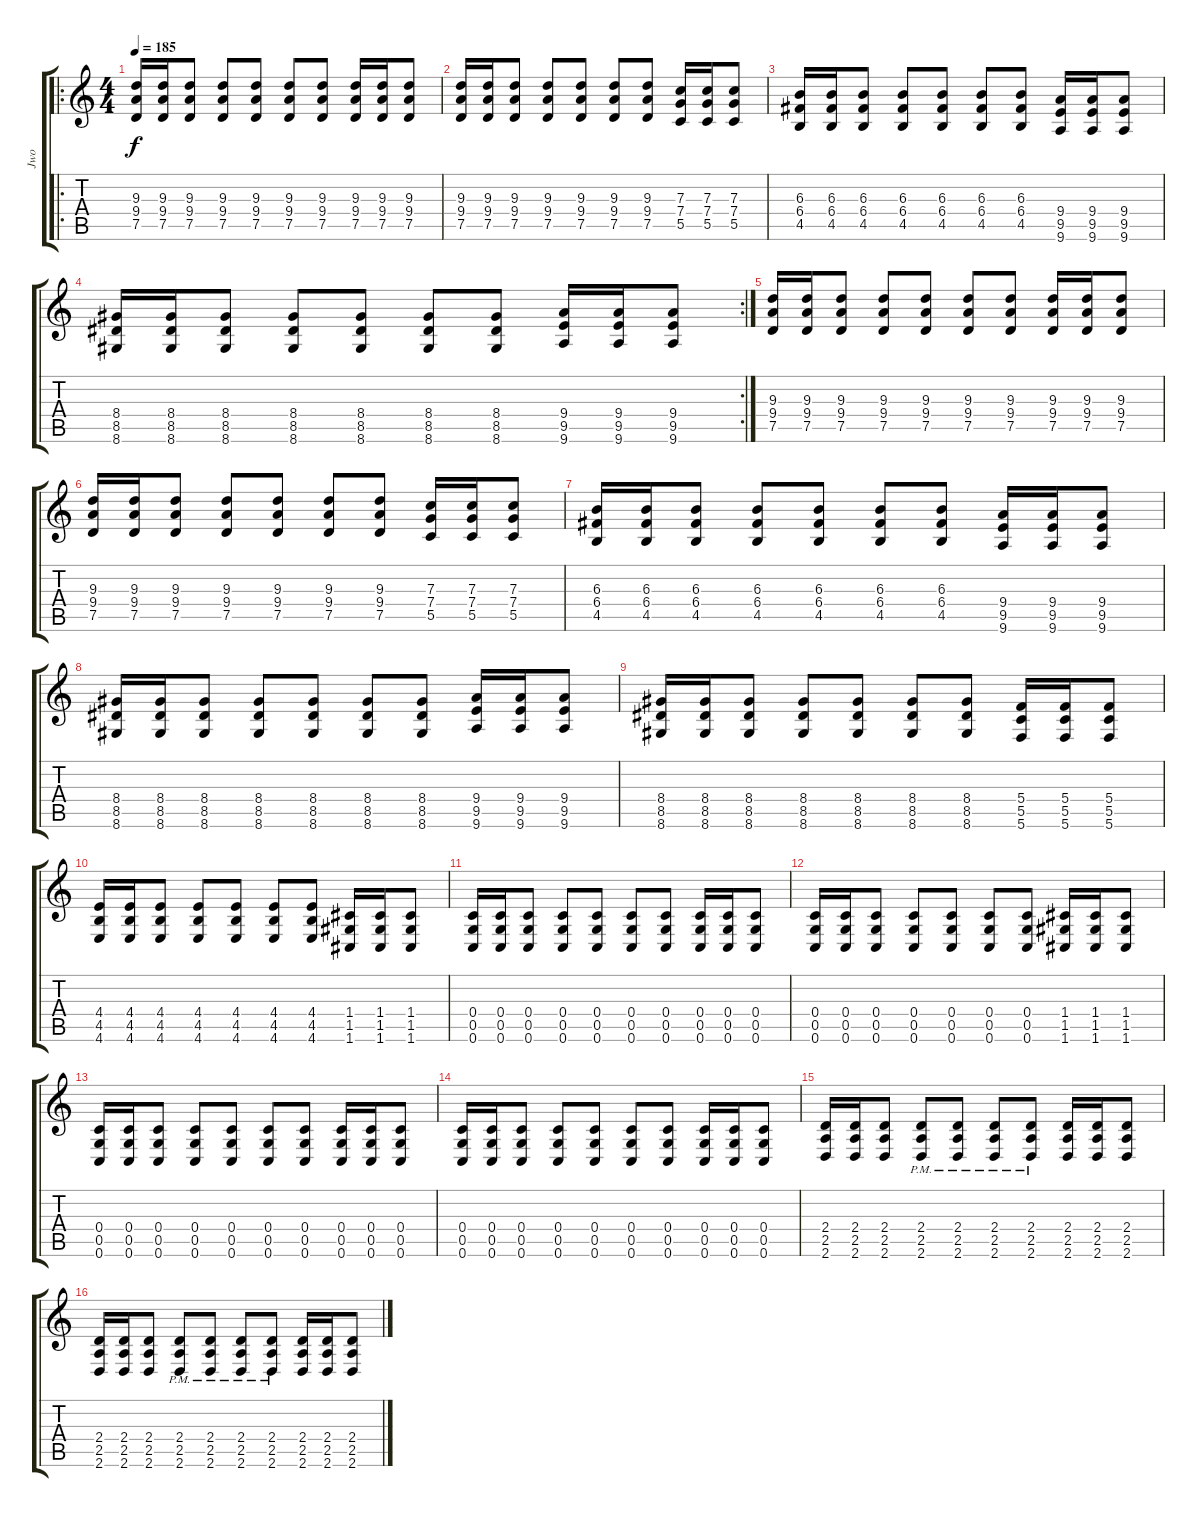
\track ("Jwo" "Jwo") {instrument distortionguitar}
\staff {score tabs}
\tuning (D4 A3 F3 C3 G2 C2) {hide}
\ro
\ts (4 4)
\tempo 185
\clef g2
\ks c
(9.3 9.4 7.5).16{dy f} (9.3 9.4 7.5).16 (9.3 9.4 7.5).8 (9.3 9.4 7.5).8 (9.3 9.4 7.5).8 (9.3 9.4 7.5).8 (9.3 9.4 7.5).8 (9.3 9.4 7.5).16 (9.3 9.4 7.5).16 (9.3 9.4 7.5).8 |
(9.3 9.4 7.5).16 (9.3 9.4 7.5).16 (9.3 9.4 7.5).8 (9.3 9.4 7.5).8 (9.3 9.4 7.5).8 (9.3 9.4 7.5).8 (9.3 9.4 7.5).8 (7.3 7.4 5.5).16 (7.3 7.4 5.5).16 (7.3 7.4 5.5).8 |
(6.3 6.4 4.5).16 (6.3 6.4 4.5).16 (6.3 6.4 4.5).8 (6.3 6.4 4.5).8 (6.3 6.4 4.5).8 (6.3 6.4 4.5).8 (6.3 6.4 4.5).8 (9.4 9.5 9.6).16 (9.4 9.5 9.6).16 (9.4 9.5 9.6).8 |
\rc 2
(8.4 8.5 8.6).16 (8.4 8.5 8.6).16 (8.4 8.5 8.6).8 (8.4 8.5 8.6).8 (8.4 8.5 8.6).8 (8.4 8.5 8.6).8 (8.4 8.5 8.6).8 (9.4 9.5 9.6).16 (9.4 9.5 9.6).16 (9.4 9.5 9.6).8 |
(9.3 9.4 7.5).16 (9.3 9.4 7.5).16 (9.3 9.4 7.5).8 (9.3 9.4 7.5).8 (9.3 9.4 7.5).8 (9.3 9.4 7.5).8 (9.3 9.4 7.5).8 (9.3 9.4 7.5).16 (9.3 9.4 7.5).16 (9.3 9.4 7.5).8 |
(9.3 9.4 7.5).16 (9.3 9.4 7.5).16 (9.3 9.4 7.5).8 (9.3 9.4 7.5).8 (9.3 9.4 7.5).8 (9.3 9.4 7.5).8 (9.3 9.4 7.5).8 (7.3 7.4 5.5).16 (7.3 7.4 5.5).16 (7.3 7.4 5.5).8 |
(6.3 6.4 4.5).16 (6.3 6.4 4.5).16 (6.3 6.4 4.5).8 (6.3 6.4 4.5).8 (6.3 6.4 4.5).8 (6.3 6.4 4.5).8 (6.3 6.4 4.5).8 (9.4 9.5 9.6).16 (9.4 9.5 9.6).16 (9.4 9.5 9.6).8 |
(8.4 8.5 8.6).16 (8.4 8.5 8.6).16 (8.4 8.5 8.6).8 (8.4 8.5 8.6).8 (8.4 8.5 8.6).8 (8.4 8.5 8.6).8 (8.4 8.5 8.6).8 (9.4 9.5 9.6).16 (9.4 9.5 9.6).16 (9.4 9.5 9.6).8 |
(8.4 8.5 8.6).16 (8.4 8.5 8.6).16 (8.4 8.5 8.6).8 (8.4 8.5 8.6).8 (8.4 8.5 8.6).8 (8.4 8.5 8.6).8 (8.4 8.5 8.6).8 (5.4 5.5 5.6).16 (5.4 5.5 5.6).16 (5.4 5.5 5.6).8 |
(4.4 4.5 4.6).16 (4.4 4.5 4.6).16 (4.4 4.5 4.6).8 (4.4 4.5 4.6).8 (4.4 4.5 4.6).8 (4.4 4.5 4.6).8 (4.4 4.5 4.6).8 (1.4 1.5 1.6).16 (1.4 1.5 1.6).16 (1.4 1.5 1.6).8 |
(0.4 0.5 0.6).16 (0.4 0.5 0.6).16 (0.4 0.5 0.6).8 (0.4 0.5 0.6).8 (0.4 0.5 0.6).8 (0.4 0.5 0.6).8 (0.4 0.5 0.6).8 (0.4 0.5 0.6).16 (0.4 0.5 0.6).16 (0.4 0.5 0.6).8 |
(0.4 0.5 0.6).16 (0.4 0.5 0.6).16 (0.4 0.5 0.6).8 (0.4 0.5 0.6).8 (0.4 0.5 0.6).8 (0.4 0.5 0.6).8 (0.4 0.5 0.6).8 (1.4 1.5 1.6).16 (1.4 1.5 1.6).16 (1.4 1.5 1.6).8 |
(0.4 0.5 0.6).16 (0.4 0.5 0.6).16 (0.4 0.5 0.6).8 (0.4 0.5 0.6).8 (0.4 0.5 0.6).8 (0.4 0.5 0.6).8 (0.4 0.5 0.6).8 (0.4 0.5 0.6).16 (0.4 0.5 0.6).16 (0.4 0.5 0.6).8 |
(0.4 0.5 0.6).16 (0.4 0.5 0.6).16 (0.4 0.5 0.6).8 (0.4 0.5 0.6).8 (0.4 0.5 0.6).8 (0.4 0.5 0.6).8 (0.4 0.5 0.6).8 (0.4 0.5 0.6).16 (0.4 0.5 0.6).16 (0.4 0.5 0.6).8 |
(2.4 2.5 2.6).16 (2.4 2.5 2.6).16 (2.4 2.5 2.6).8 (2.4{pm} 2.5{pm} 2.6{pm}).8 (2.4{pm} 2.5{pm} 2.6{pm}).8 (2.4{pm} 2.5{pm} 2.6{pm}).8 (2.4{pm} 2.5{pm} 2.6{pm}).8 (2.4 2.5 2.6).16 (2.4 2.5 2.6).16 (2.4 2.5 2.6).8 |
(2.4 2.5 2.6).16 (2.4 2.5 2.6).16 (2.4 2.5 2.6).8 (2.4{pm} 2.5{pm} 2.6{pm}).8 (2.4{pm} 2.5{pm} 2.6{pm}).8 (2.4{pm} 2.5{pm} 2.6{pm}).8 (2.4{pm} 2.5{pm} 2.6{pm}).8 (2.4 2.5 2.6).16 (2.4 2.5 2.6).16 (2.4 2.5 2.6).8
